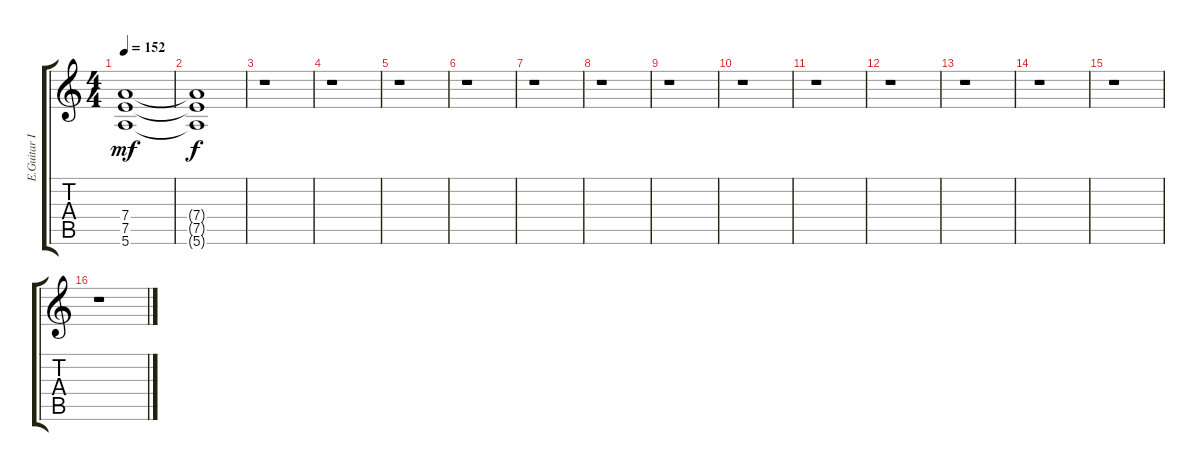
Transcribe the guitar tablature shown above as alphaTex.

\track ("E.Guitar I" "E.Guitar I") {instrument overdrivenguitar}
\staff {score tabs}
\tuning (E4 B3 G3 D3 A2 E2) {hide}
\ts (4 4)
\tempo 152
\clef g2
\ks c
(7.4 7.5 5.6).1{dy mf} |
(7.4{t} 7.5{t} 5.6{t}).1{dy f} |
r.1 |
r.1 |
r.1 |
r.1 |
r.1 |
r.1 |
r.1 |
r.1 |
r.1 |
r.1 |
r.1 |
r.1 |
r.1 |
r.1
